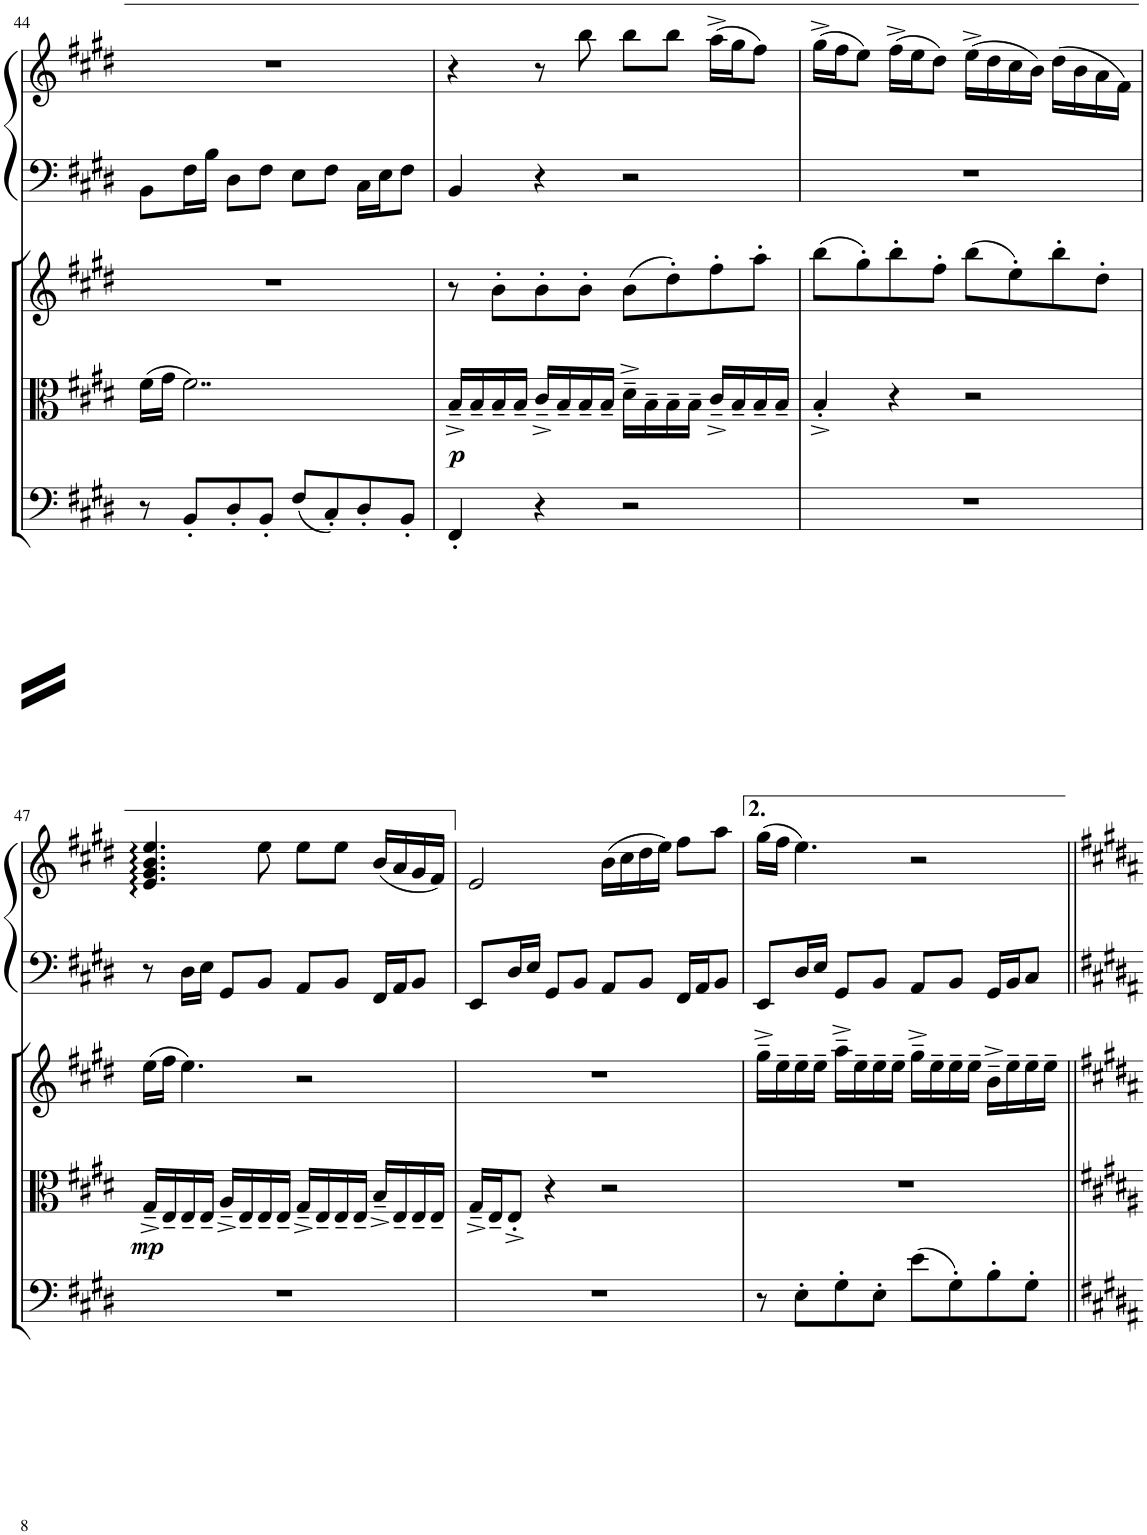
**kern	**kern	**dynam	**kern	**kern	**kern
*part4	*part3	*part3	*part2	*part1	*part1
*staff5	*staff4	*staff4	*staff3	*staff2	*staff1
*I"Violoncello	*I"Viola	*	*I"Housle	*I"Harfa	*
*I'Vc	*I'Vla	*	*	*	*
!!LO:PB:g=z
*clefF4	*clefC3	*	*clefG2	*clefF4	*clefG2
*k[f#c#g#d#]	*k[f#c#g#d#]	*	*k[f#c#g#d#]	*k[f#c#g#d#]	*k[f#c#g#d#]
*M4/4	*M4/4	*	*M4/4	*M4/4	*M4/4
=44	=44	=44	=44	=44	=44
8r	(16f#\LL	.	1r	8BB\L	1r
.	16g#\JJ	.	.	.	.
8BB'/L	2..f#\)	.	.	16F#\L	.
.	.	.	.	16B\JJ	.
8D#'/	.	.	.	8D#\L	.
8BB'/J	.	.	.	8F#\J	.
(8F#/L	.	.	.	8E\L	.
8C#'/)	.	.	.	8F#\J	.
8D#'/	.	.	.	16C#\LL	.
.	.	.	.	16E\J	.
8BB'/J	.	.	.	8F#\J	.
=45	=45	=45	=45	=45	=45
!	!	!LO:DY:b	!	!	!
4FF#'/	16B~^/LL	p	8r	4BB/	4r
.	16B~/	.	.	.	.
.	16B~/	.	8b'\L	.	.
.	16B~/JJ	.	.	.	.
4r	16c#~^/LL	.	8b'\	4r	8r
.	16B~/	.	.	.	.
.	16B~/	.	8b'\J	.	8bb\
.	16B~/JJ	.	.	.	.
2r	16d#~^\LL	.	(8b\L	2r	8bb\L
.	16B~\	.	.	.	.
.	16B~\	.	8dd#'\)	.	8bb\J
.	16B~\JJ	.	.	.	.
.	16c#~^/LL	.	8ff#'\	.	(16aa^\LL
.	16B~/	.	.	.	16gg#\J
.	16B~/	.	8aa'\J	.	8ff#\J)
.	16B~/JJ	.	.	.	.
=46	=46	=46	=46	=46	=46
1r	4B'^/	.	(8bb\L	1r	(16gg#^\LL
.	.	.	.	.	16ff#\J
.	.	.	8gg#'\)	.	8ee\J)
.	4r	.	8bb'\	.	(16ff#^\LL
.	.	.	.	.	16ee\J
.	.	.	8ff#'\J	.	8dd#\J)
.	2r	.	(8bb\L	.	(16ee^\LL
.	.	.	.	.	16dd#\
.	.	.	8ee'\)	.	16cc#\
.	.	.	.	.	16b\JJ)
.	.	.	8bb'\	.	(16dd#\LL
.	.	.	.	.	16b\
.	.	.	8dd#'\J	.	16a\
.	.	.	.	.	16f#\JJ)
!!LO:LB:g=z
=47	=47	=47	=47	=47	=47
!	!	!LO:DY:b	!	!	!
1r	16G#~^/LL	mp	(16ee\LL	8r	4.e/ 4.g#/ 4.b/ 4.ee/
.	16E~/	.	16ff#\JJ	.	.
.	16E~/	.	4.ee\)	16D#\LL	.
.	16E~/JJ	.	.	16E\JJ	.
.	16A~^/LL	.	.	8GG#/L	.
.	16E~/	.	.	.	.
.	16E~/	.	.	8BB/J	8ee\
.	16E~/JJ	.	.	.	.
.	16G#~^/LL	.	2r	8AA/L	8ee\L
.	16E~/	.	.	.	.
.	16E~/	.	.	8BB/J	8ee\J
.	16E~/JJ	.	.	.	.
.	16B~^/LL	.	.	16FF#/LL	(16b/LL
.	16E~/	.	.	16AA/J	16a/
.	16E~/	.	.	8BB/J	16g#/
.	16E~/JJ	.	.	.	16f#/JJ)
=48	=48	=48	=48	=48	=48
1r	16G#~^/LL	.	1r	8EE/L	2e/
.	16E~/J	.	.	.	.
.	8E'^/J	.	.	16D#/L	.
.	.	.	.	16E/JJ	.
.	4r	.	.	8GG#/L	.
.	.	.	.	8BB/J	.
.	2r	.	.	8AA/L	(16b\LL
.	.	.	.	.	16cc#\
.	.	.	.	8BB/J	16dd#\
.	.	.	.	.	16ee\JJ)
.	.	.	.	16FF#/LL	8ff#\L
.	.	.	.	16AA/J	.
.	.	.	.	8BB/J	8aa\J
=49	=49	=49	=49	=49	=49
8r	1r	.	16gg#~^\LL	8EE/L	(16gg#\LL
.	.	.	16ee~\	.	16ff#\JJ
8E'\L	.	.	16ee~\	16D#/L	4.ee\)
.	.	.	16ee~\JJ	16E/JJ	.
8G#'\	.	.	16aa~^\LL	8GG#/L	.
.	.	.	16ee~\	.	.
8E'\J	.	.	16ee~\	8BB/J	.
.	.	.	16ee~\JJ	.	.
(8e\L	.	.	16gg#~^\LL	8AA/L	2r
.	.	.	16ee~\	.	.
8G#'\)	.	.	16ee~\	8BB/J	.
.	.	.	16ee~\JJ	.	.
8B'\	.	.	16b~^\LL	16GG#/LL	.
.	.	.	16ee~\	16BB/J	.
8G#'\J	.	.	16ee~\	8C#/J	.
.	.	.	16ee~\JJ	.	.
=||	=||	=||	=||	=||	=||
*-	*-	*-	*-	*-	*-
